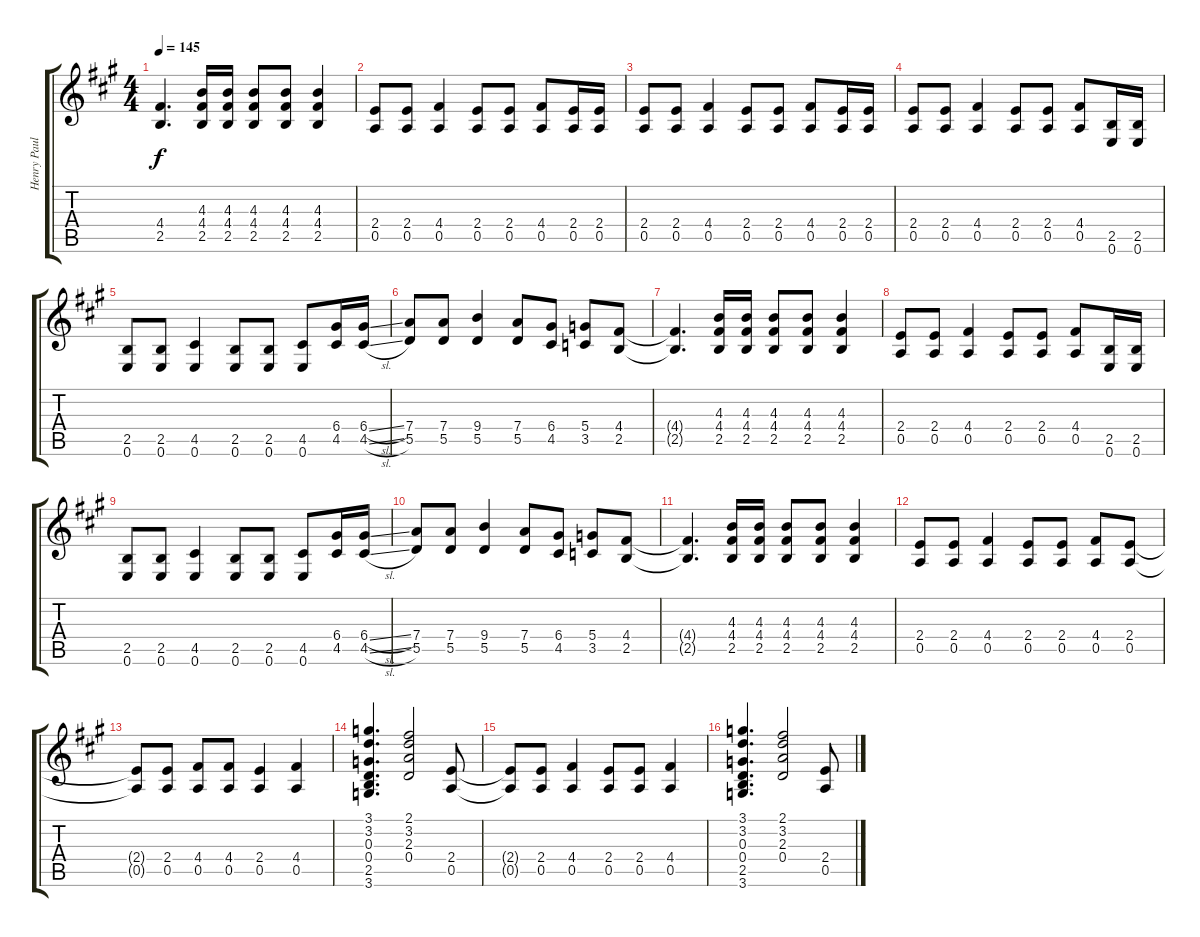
\track ("Henry Paul Guitar" "Henry Paul") {instrument overdrivenguitar}
\staff {score tabs}
\tuning (E4 B3 G3 D3 A2 E2) {hide}
\ts (4 4)
\tempo 145
\clef g2
\ks a
(4.4{t} 2.5{t}).4{d dy f} (4.3 4.4 2.5).16 (4.3 4.4 2.5).16 (4.3 4.4 2.5).8 (4.3 4.4 2.5).8 (4.3 4.4 2.5).4 |
(2.4 0.5).8 (2.4 0.5).8 (4.4 0.5).4 (2.4 0.5).8 (2.4 0.5).8 (4.4 0.5).8 (2.4 0.5).16 (2.4 0.5).16 |
(2.4 0.5).8 (2.4 0.5).8 (4.4 0.5).4 (2.4 0.5).8 (2.4 0.5).8 (4.4 0.5).8 (2.4 0.5).16 (2.4 0.5).16 |
(2.4 0.5).8 (2.4 0.5).8 (4.4 0.5).4 (2.4 0.5).8 (2.4 0.5).8 (4.4 0.5).8 (2.5 0.6).16 (2.5 0.6).16 |
(2.5 0.6).8 (2.5 0.6).8 (4.5 0.6).4 (2.5 0.6).8 (2.5 0.6).8 (4.5 0.6).8 (6.4 4.5).16 (6.4{sl} 4.5{sl}).16 |
(7.4 5.5).8 (7.4 5.5).8 (9.4 5.5).4 (7.4 5.5).8 (6.4 4.5).8 (5.4 3.5).8 (4.4 2.5).8 |
(4.4{t} 2.5{t}).4{d} (4.3 4.4 2.5).16 (4.3 4.4 2.5).16 (4.3 4.4 2.5).8 (4.3 4.4 2.5).8 (4.3 4.4 2.5).4 |
(2.4 0.5).8 (2.4 0.5).8 (4.4 0.5).4 (2.4 0.5).8 (2.4 0.5).8 (4.4 0.5).8 (2.5 0.6).16 (2.5 0.6).16 |
(2.5 0.6).8 (2.5 0.6).8 (4.5 0.6).4 (2.5 0.6).8 (2.5 0.6).8 (4.5 0.6).8 (6.4 4.5).16 (6.4{sl} 4.5{sl}).16 |
(7.4 5.5).8 (7.4 5.5).8 (9.4 5.5).4 (7.4 5.5).8 (6.4 4.5).8 (5.4 3.5).8 (4.4 2.5).8 |
(4.4{t} 2.5{t}).4{d} (4.3 4.4 2.5).16 (4.3 4.4 2.5).16 (4.3 4.4 2.5).8 (4.3 4.4 2.5).8 (4.3 4.4 2.5).4 |
(2.4 0.5).8 (2.4 0.5).8 (4.4 0.5).4 (2.4 0.5).8 (2.4 0.5).8 (4.4 0.5).8 (2.4 0.5).8 |
(2.4{t} 0.5{t}).8 (2.4 0.5).8 (4.4 0.5).8 (4.4 0.5).8 (2.4 0.5).4 (4.4 0.5).4 |
(3.1 3.2 0.3 0.4 2.5 3.6).4{d volume 6} (2.1 3.2 2.3 0.4).2 (2.4 0.5).8 |
(2.4{t} 0.5{t}).8 (2.4 0.5).8 (4.4 0.5).4 (2.4 0.5).8 (2.4 0.5).8 (4.4 0.5).4 |
(3.1 3.2 0.3 0.4 2.5 3.6).4{d} (2.1 3.2 2.3 0.4).2 (2.4 0.5).8
